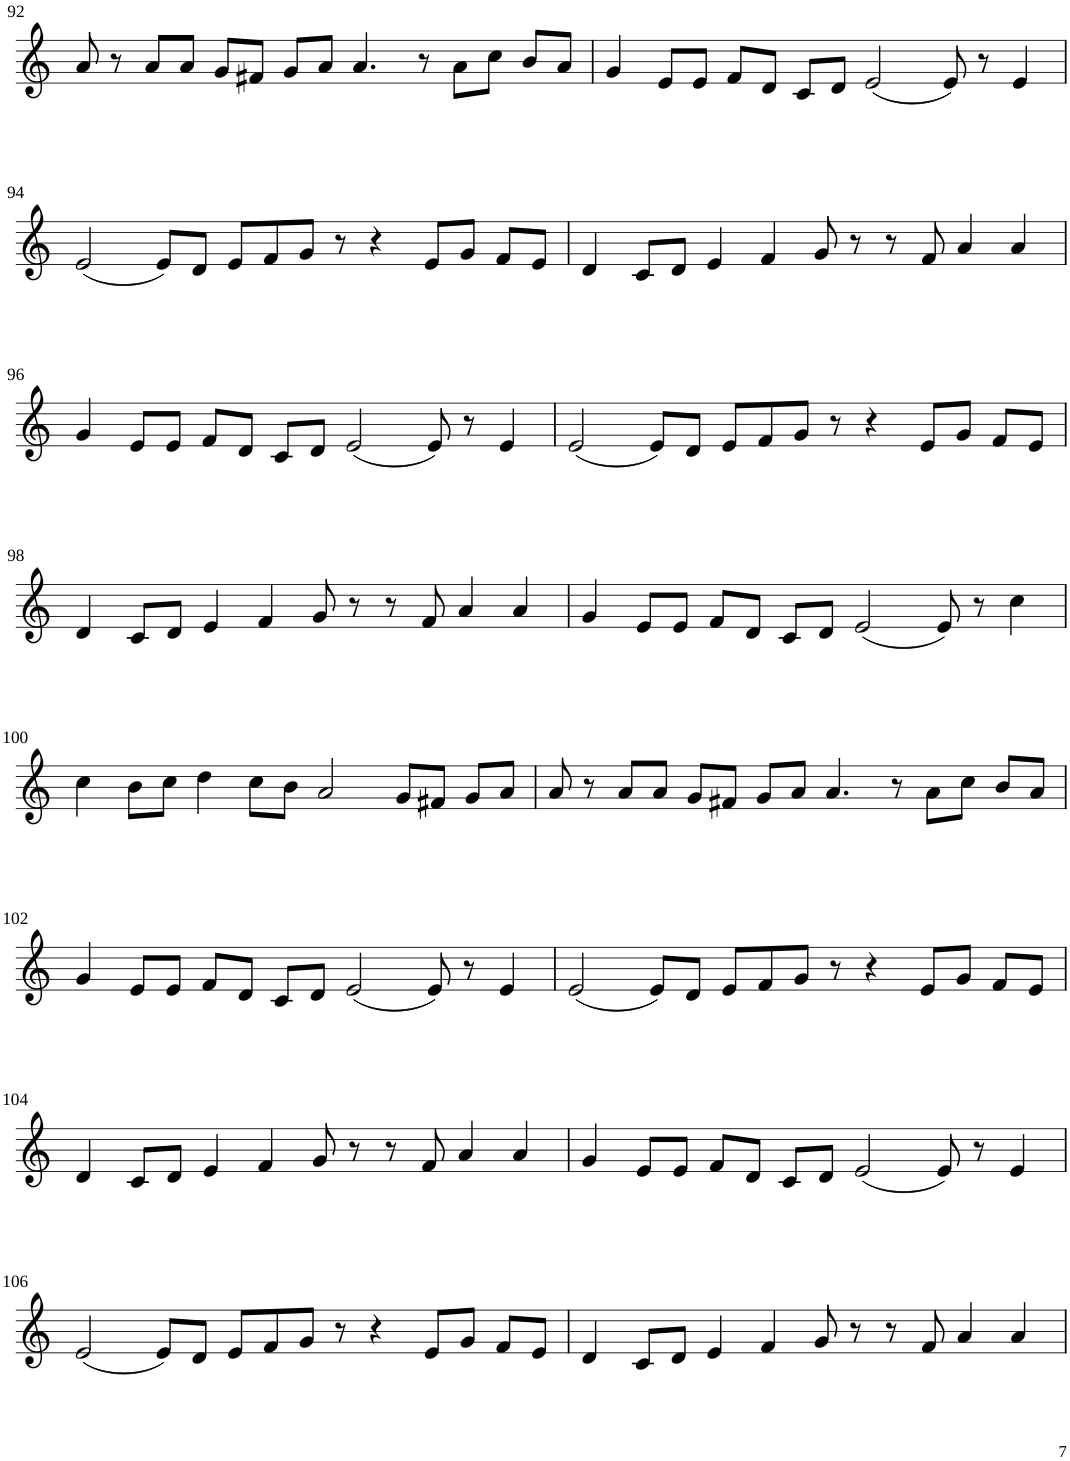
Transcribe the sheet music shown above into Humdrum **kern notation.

**kern
*part1
*staff1
*I"Violin
!!LO:PB:g=z
*clefG2
*k[]
*M8/4
=92
8a/
8r
8a/L
8a/J
8g/L
8f#X/J
8g/L
8a/J
4.a/
8r
8a\L
8cc\J
8b/L
8a/J
=93
4g/
8e/L
8e/J
8f/L
8d/J
8c/L
8d/J
(2e/
8e/)
8r
4e/
!!LO:LB:g=z
=94
(2e/
8e/L)
8d/J
8e/L
8f/
8g/J
8r
4r
8e/L
8g/J
8f/L
8e/J
=95
4d/
8c/L
8d/J
4e/
4f/
8g/
8r
8r
8f/
4a/
4a/
!!LO:LB:g=z
=96
4g/
8e/L
8e/J
8f/L
8d/J
8c/L
8d/J
(2e/
8e/)
8r
4e/
=97
(2e/
8e/L)
8d/J
8e/L
8f/
8g/J
8r
4r
8e/L
8g/J
8f/L
8e/J
!!LO:LB:g=z
=98
4d/
8c/L
8d/J
4e/
4f/
8g/
8r
8r
8f/
4a/
4a/
=99
4g/
8e/L
8e/J
8f/L
8d/J
8c/L
8d/J
(2e/
8e/)
8r
4cc\
!!LO:LB:g=z
=100
4cc\
8b\L
8cc\J
4dd\
8cc\L
8b\J
2a/
8g/L
8f#X/J
8g/L
8a/J
=101
8a/
8r
8a/L
8a/J
8g/L
8f#X/J
8g/L
8a/J
4.a/
8r
8a\L
8cc\J
8b/L
8a/J
!!LO:LB:g=z
=102
4g/
8e/L
8e/J
8f/L
8d/J
8c/L
8d/J
(2e/
8e/)
8r
4e/
=103
(2e/
8e/L)
8d/J
8e/L
8f/
8g/J
8r
4r
8e/L
8g/J
8f/L
8e/J
!!LO:LB:g=z
=104
4d/
8c/L
8d/J
4e/
4f/
8g/
8r
8r
8f/
4a/
4a/
=105
4g/
8e/L
8e/J
8f/L
8d/J
8c/L
8d/J
(2e/
8e/)
8r
4e/
!!LO:LB:g=z
=106
(2e/
8e/L)
8d/J
8e/L
8f/
8g/J
8r
4r
8e/L
8g/J
8f/L
8e/J
=107
4d/
8c/L
8d/J
4e/
4f/
8g/
8r
8r
8f/
4a/
4a/
=
*-
